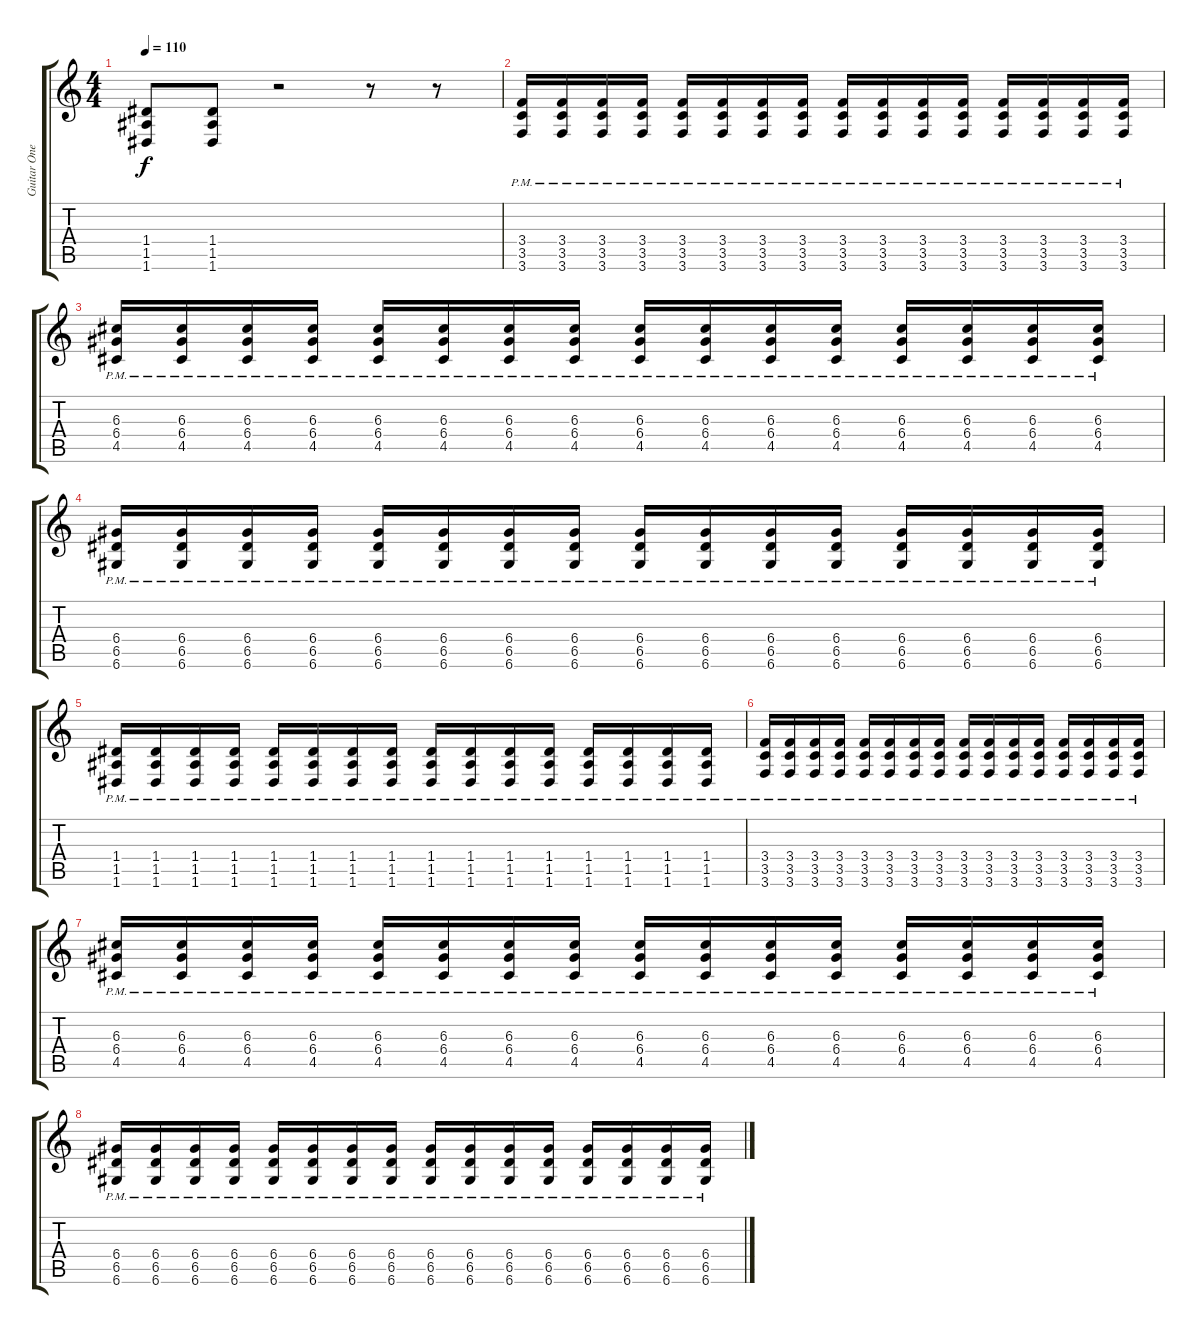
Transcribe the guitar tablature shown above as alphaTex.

\track ("Guitar One" "Guitar One") {instrument distortionguitar}
\staff {score tabs}
\tuning (E4 B3 G3 D3 A2 D2) {hide}
\ts (4 4)
\tempo 110
\clef g2
\ks c
(1.4 1.5 1.6).8{dy f} (1.4 1.5 1.6).8 r.2 r.8 r.8 |
(3.4{pm} 3.5{pm} 3.6{pm}).16 (3.4{pm} 3.5{pm} 3.6{pm}).16 (3.4{pm} 3.5{pm} 3.6{pm}).16 (3.4{pm} 3.5{pm} 3.6{pm}).16 (3.4{pm} 3.5{pm} 3.6{pm}).16 (3.4{pm} 3.5{pm} 3.6{pm}).16 (3.4{pm} 3.5{pm} 3.6{pm}).16 (3.4{pm} 3.5{pm} 3.6{pm}).16 (3.4{pm} 3.5{pm} 3.6{pm}).16 (3.4{pm} 3.5{pm} 3.6{pm}).16 (3.4{pm} 3.5{pm} 3.6{pm}).16 (3.4{pm} 3.5{pm} 3.6{pm}).16 (3.4{pm} 3.5{pm} 3.6{pm}).16 (3.4{pm} 3.5{pm} 3.6{pm}).16 (3.4{pm} 3.5{pm} 3.6{pm}).16 (3.4{pm} 3.5{pm} 3.6{pm}).16 |
(6.3{pm} 6.4{pm} 4.5{pm}).16 (6.3{pm} 6.4{pm} 4.5{pm}).16 (6.3{pm} 6.4{pm} 4.5{pm}).16 (6.3{pm} 6.4{pm} 4.5{pm}).16 (6.3{pm} 6.4{pm} 4.5{pm}).16 (6.3{pm} 6.4{pm} 4.5{pm}).16 (6.3{pm} 6.4{pm} 4.5{pm}).16 (6.3{pm} 6.4{pm} 4.5{pm}).16 (6.3{pm} 6.4{pm} 4.5{pm}).16 (6.3{pm} 6.4{pm} 4.5{pm}).16 (6.3{pm} 6.4{pm} 4.5{pm}).16 (6.3{pm} 6.4{pm} 4.5{pm}).16 (6.3{pm} 6.4{pm} 4.5{pm}).16 (6.3{pm} 6.4{pm} 4.5{pm}).16 (6.3{pm} 6.4{pm} 4.5{pm}).16 (6.3{pm} 6.4{pm} 4.5{pm}).16 |
(6.4{pm} 6.5{pm} 6.6{pm}).16 (6.4{pm} 6.5{pm} 6.6{pm}).16 (6.4{pm} 6.5{pm} 6.6{pm}).16 (6.4{pm} 6.5{pm} 6.6{pm}).16 (6.4{pm} 6.5{pm} 6.6{pm}).16 (6.4{pm} 6.5{pm} 6.6{pm}).16 (6.4{pm} 6.5{pm} 6.6{pm}).16 (6.4{pm} 6.5{pm} 6.6{pm}).16 (6.4{pm} 6.5{pm} 6.6{pm}).16 (6.4{pm} 6.5{pm} 6.6{pm}).16 (6.4{pm} 6.5{pm} 6.6{pm}).16 (6.4{pm} 6.5{pm} 6.6{pm}).16 (6.4{pm} 6.5{pm} 6.6{pm}).16 (6.4{pm} 6.5{pm} 6.6{pm}).16 (6.4{pm} 6.5{pm} 6.6{pm}).16 (6.4{pm} 6.5{pm} 6.6{pm}).16 |
(1.4{pm} 1.5{pm} 1.6{pm}).16 (1.4{pm} 1.5{pm} 1.6{pm}).16 (1.4{pm} 1.5{pm} 1.6{pm}).16 (1.4{pm} 1.5{pm} 1.6{pm}).16 (1.4{pm} 1.5{pm} 1.6{pm}).16 (1.4{pm} 1.5{pm} 1.6{pm}).16 (1.4{pm} 1.5{pm} 1.6{pm}).16 (1.4{pm} 1.5{pm} 1.6{pm}).16 (1.4{pm} 1.5{pm} 1.6{pm}).16 (1.4{pm} 1.5{pm} 1.6{pm}).16 (1.4{pm} 1.5{pm} 1.6{pm}).16 (1.4{pm} 1.5{pm} 1.6{pm}).16 (1.4{pm} 1.5{pm} 1.6{pm}).16 (1.4{pm} 1.5{pm} 1.6{pm}).16 (1.4{pm} 1.5{pm} 1.6{pm}).16 (1.4{pm} 1.5{pm} 1.6{pm}).16 |
(3.4{pm} 3.5{pm} 3.6{pm}).16 (3.4{pm} 3.5{pm} 3.6{pm}).16 (3.4{pm} 3.5{pm} 3.6{pm}).16 (3.4{pm} 3.5{pm} 3.6{pm}).16 (3.4{pm} 3.5{pm} 3.6{pm}).16 (3.4{pm} 3.5{pm} 3.6{pm}).16 (3.4{pm} 3.5{pm} 3.6{pm}).16 (3.4{pm} 3.5{pm} 3.6{pm}).16 (3.4{pm} 3.5{pm} 3.6{pm}).16 (3.4{pm} 3.5{pm} 3.6{pm}).16 (3.4{pm} 3.5{pm} 3.6{pm}).16 (3.4{pm} 3.5{pm} 3.6{pm}).16 (3.4{pm} 3.5{pm} 3.6{pm}).16 (3.4{pm} 3.5{pm} 3.6{pm}).16 (3.4{pm} 3.5{pm} 3.6{pm}).16 (3.4{pm} 3.5{pm} 3.6{pm}).16 |
(6.3{pm} 6.4{pm} 4.5{pm}).16 (6.3{pm} 6.4{pm} 4.5{pm}).16 (6.3{pm} 6.4{pm} 4.5{pm}).16 (6.3{pm} 6.4{pm} 4.5{pm}).16 (6.3{pm} 6.4{pm} 4.5{pm}).16 (6.3{pm} 6.4{pm} 4.5{pm}).16 (6.3{pm} 6.4{pm} 4.5{pm}).16 (6.3{pm} 6.4{pm} 4.5{pm}).16 (6.3{pm} 6.4{pm} 4.5{pm}).16 (6.3{pm} 6.4{pm} 4.5{pm}).16 (6.3{pm} 6.4{pm} 4.5{pm}).16 (6.3{pm} 6.4{pm} 4.5{pm}).16 (6.3{pm} 6.4{pm} 4.5{pm}).16 (6.3{pm} 6.4{pm} 4.5{pm}).16 (6.3{pm} 6.4{pm} 4.5{pm}).16 (6.3{pm} 6.4{pm} 4.5{pm}).16 |
(6.4{pm} 6.5{pm} 6.6{pm}).16 (6.4{pm} 6.5{pm} 6.6{pm}).16 (6.4{pm} 6.5{pm} 6.6{pm}).16 (6.4{pm} 6.5{pm} 6.6{pm}).16 (6.4{pm} 6.5{pm} 6.6{pm}).16 (6.4{pm} 6.5{pm} 6.6{pm}).16 (6.4{pm} 6.5{pm} 6.6{pm}).16 (6.4{pm} 6.5{pm} 6.6{pm}).16 (6.4{pm} 6.5{pm} 6.6{pm}).16 (6.4{pm} 6.5{pm} 6.6{pm}).16 (6.4{pm} 6.5{pm} 6.6{pm}).16 (6.4{pm} 6.5{pm} 6.6{pm}).16 (6.4{pm} 6.5{pm} 6.6{pm}).16 (6.4{pm} 6.5{pm} 6.6{pm}).16 (6.4{pm} 6.5{pm} 6.6{pm}).16 (6.4{pm} 6.5{pm} 6.6{pm}).16
